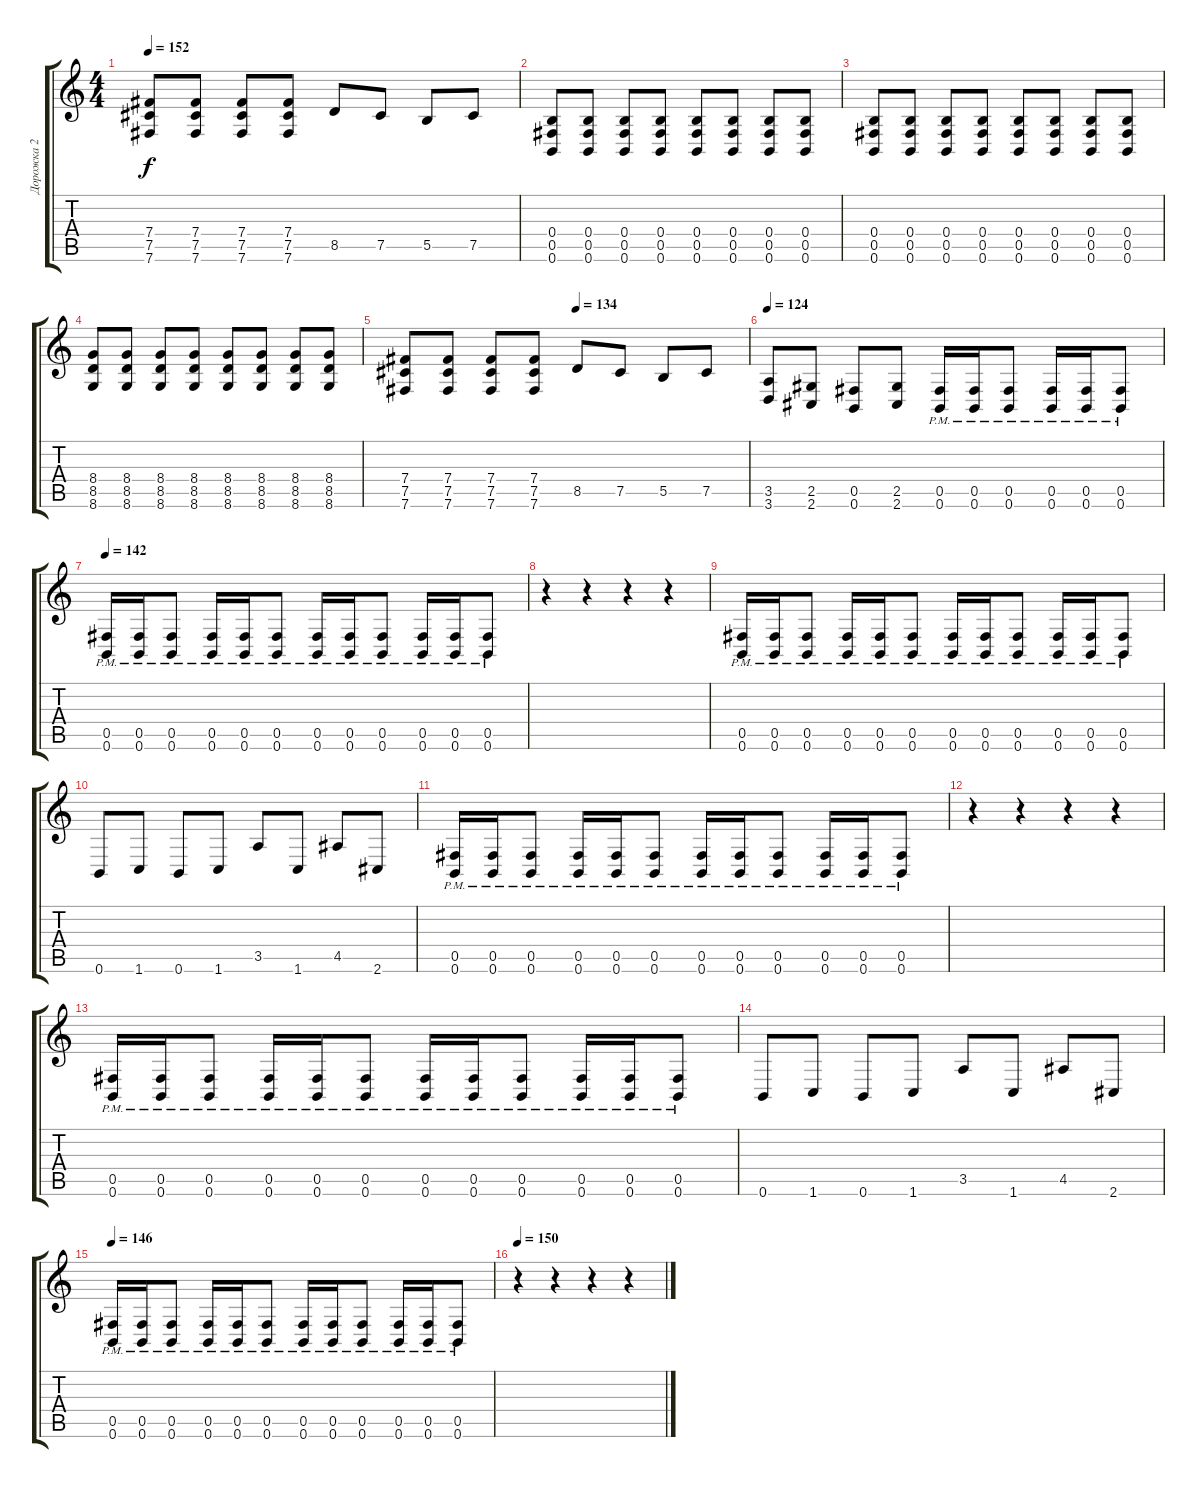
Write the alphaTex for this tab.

\track ("Дорожка 2" "Дорожка 2") {instrument distortionguitar}
\staff {score tabs}
\tuning (Db4 Ab3 E3 B2 Gb2 B1) {hide}
\ts (4 4)
\tempo 152
\clef g2
\ks c
(7.4 7.5 7.6).8{dy f} (7.4 7.5 7.6).8 (7.4 7.5 7.6).8 (7.4 7.5 7.6).8 8.5.8 7.5.8 5.5.8 7.5.8 |
(0.4 0.5 0.6).8 (0.4 0.5 0.6).8 (0.4 0.5 0.6).8 (0.4 0.5 0.6).8 (0.4 0.5 0.6).8 (0.4 0.5 0.6).8 (0.4 0.5 0.6).8 (0.4 0.5 0.6).8 |
(0.4 0.5 0.6).8 (0.4 0.5 0.6).8 (0.4 0.5 0.6).8 (0.4 0.5 0.6).8 (0.4 0.5 0.6).8 (0.4 0.5 0.6).8 (0.4 0.5 0.6).8 (0.4 0.5 0.6).8 |
(8.4 8.5 8.6).8 (8.4 8.5 8.6).8 (8.4 8.5 8.6).8 (8.4 8.5 8.6).8 (8.4 8.5 8.6).8 (8.4 8.5 8.6).8 (8.4 8.5 8.6).8 (8.4 8.5 8.6).8 |
\tempo (138 0.5)
\tempo (134 0.5)
(7.4 7.5 7.6).8 (7.4 7.5 7.6).8 (7.4 7.5 7.6).8 (7.4 7.5 7.6).8 8.5.8 7.5.8 5.5.8 7.5.8 |
\tempo 128
\tempo 124
(3.5 3.6).8 (2.5 2.6).8 (0.5 0.6).8 (2.5 2.6).8 (0.5{pm} 0.6{pm}).16 (0.5{pm} 0.6{pm}).16 (0.5{pm} 0.6).8 (0.5{pm} 0.6{pm}).16 (0.5{pm} 0.6{pm}).16 (0.5{pm} 0.6).8 |
\tempo 142
(0.5{pm} 0.6).16 (0.5{pm} 0.6).16 (0.5{pm} 0.6).8 (0.5{pm} 0.6).16 (0.5{pm} 0.6).16 (0.5{pm} 0.6).8 (0.5{pm} 0.6).16 (0.5{pm} 0.6).16 (0.5{pm} 0.6).8 (0.5{pm} 0.6).16 (0.5{pm} 0.6).16 (0.5{pm} 0.6).8 |
r.4 r.4 r.4 r.4 |
(0.5{pm} 0.6).16 (0.5{pm} 0.6).16 (0.5{pm} 0.6).8 (0.5{pm} 0.6).16 (0.5{pm} 0.6).16 (0.5{pm} 0.6).8 (0.5{pm} 0.6).16 (0.5{pm} 0.6).16 (0.5{pm} 0.6).8 (0.5{pm} 0.6).16 (0.5{pm} 0.6).16 (0.5{pm} 0.6).8 |
0.6.8 1.6.8 0.6.8 1.6.8 3.5.8 1.6.8 4.5.8 2.6.8 |
(0.5{pm} 0.6).16 (0.5{pm} 0.6).16 (0.5{pm} 0.6).8 (0.5{pm} 0.6).16 (0.5{pm} 0.6).16 (0.5{pm} 0.6).8 (0.5{pm} 0.6).16 (0.5{pm} 0.6).16 (0.5{pm} 0.6).8 (0.5{pm} 0.6).16 (0.5{pm} 0.6).16 (0.5{pm} 0.6).8 |
r.4 r.4 r.4 r.4 |
(0.5{pm} 0.6).16 (0.5{pm} 0.6).16 (0.5{pm} 0.6).8 (0.5{pm} 0.6).16 (0.5{pm} 0.6).16 (0.5{pm} 0.6).8 (0.5{pm} 0.6).16 (0.5{pm} 0.6).16 (0.5{pm} 0.6).8 (0.5{pm} 0.6).16 (0.5{pm} 0.6).16 (0.5{pm} 0.6).8 |
0.6.8 1.6.8 0.6.8 1.6.8 3.5.8 1.6.8 4.5.8 2.6.8 |
\tempo 146
(0.5{pm} 0.6).16 (0.5{pm} 0.6).16 (0.5{pm} 0.6).8 (0.5{pm} 0.6).16 (0.5{pm} 0.6).16 (0.5{pm} 0.6).8 (0.5{pm} 0.6).16 (0.5{pm} 0.6).16 (0.5{pm} 0.6).8 (0.5{pm} 0.6).16 (0.5{pm} 0.6).16 (0.5{pm} 0.6).8 |
\tempo 150
r.4 r.4 r.4 r.4
